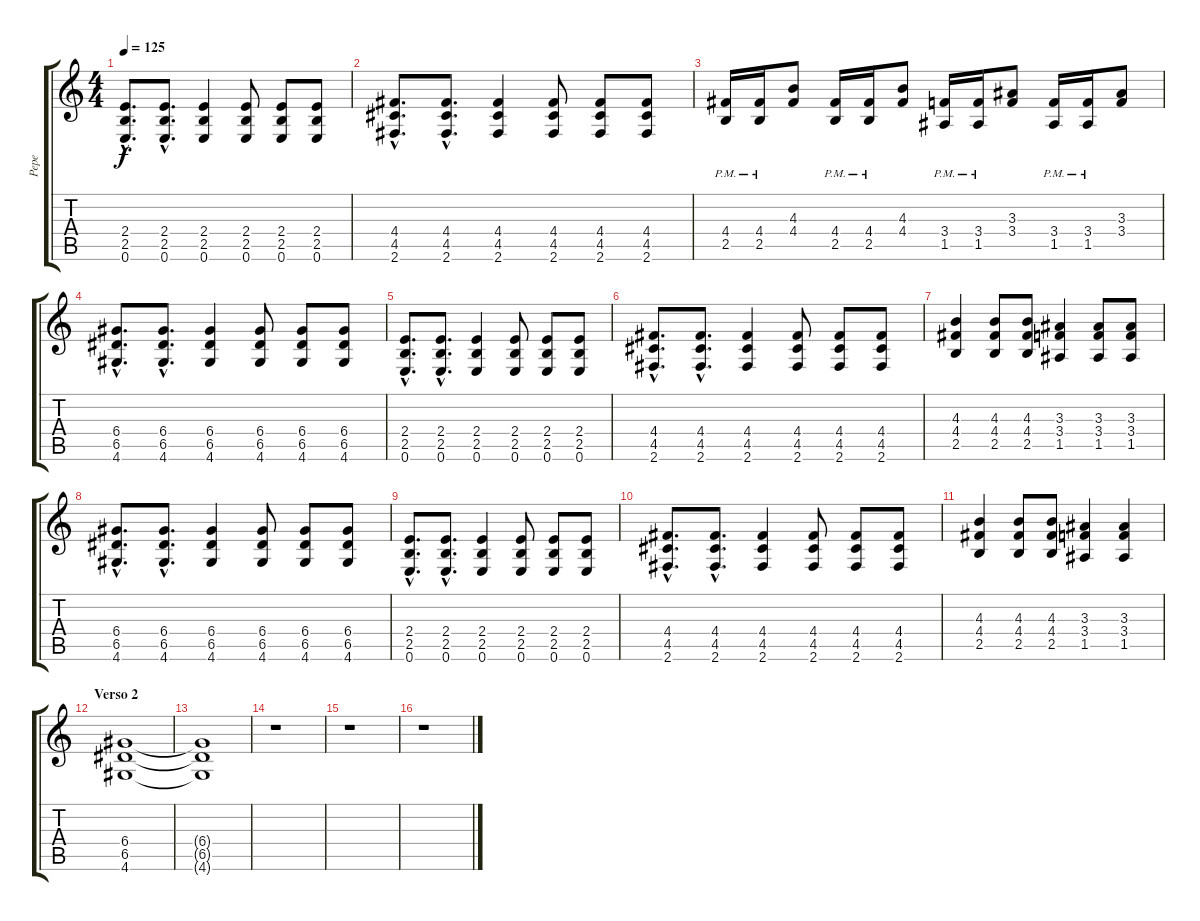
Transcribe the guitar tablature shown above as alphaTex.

\track ("Pepe" "Pepe") {instrument distortionguitar}
\staff {score tabs}
\tuning (E4 B3 G3 D3 A2 E2) {hide}
\ts (4 4)
\tempo 125
\clef g2
\ks c
(2.4{hac} 2.5{hac} 0.6{hac}).8{d dy f} (2.4{hac} 2.5{hac} 0.6{hac}).8{d} (2.4 2.5 0.6).4 (2.4 2.5 0.6).8 (2.4 2.5 0.6).8 (2.4 2.5 0.6).8 |
(4.4{hac} 4.5{hac} 2.6{hac}).8{d} (4.4{hac} 4.5{hac} 2.6{hac}).8{d} (4.4 4.5 2.6).4 (4.4 4.5 2.6).8 (4.4 4.5 2.6).8 (4.4 4.5 2.6).8 |
(4.4{pm} 2.5{pm}).16 (4.4{pm} 2.5{pm}).16 (4.3 4.4).8 (4.4{pm} 2.5{pm}).16 (4.4{pm} 2.5).16 (4.3 4.4).8 (3.4{pm} 1.5{pm}).16 (3.4{pm} 1.5{pm}).16 (3.3 3.4).8 (3.4{pm} 1.5{pm}).16 (3.4{pm} 1.5{pm}).16 (3.3 3.4).8 |
(6.4{hac} 6.5{hac} 4.6{hac}).8{d} (6.4{hac} 6.5{hac} 4.6{hac}).8{d} (6.4 6.5 4.6).4 (6.4 6.5 4.6).8 (6.4 6.5 4.6).8 (6.4 6.5 4.6).8 |
(2.4{hac} 2.5{hac} 0.6{hac}).8{d} (2.4{hac} 2.5{hac} 0.6{hac}).8{d} (2.4 2.5 0.6).4 (2.4 2.5 0.6).8 (2.4 2.5 0.6).8 (2.4 2.5 0.6).8 |
(4.4{hac} 4.5{hac} 2.6{hac}).8{d} (4.4{hac} 4.5{hac} 2.6{hac}).8{d} (4.4 4.5 2.6).4 (4.4 4.5 2.6).8 (4.4 4.5 2.6).8 (4.4 4.5 2.6).8 |
(4.3 4.4 2.5).4 (4.3 4.4 2.5).8 (4.3 4.4 2.5).8 (3.3 3.4 1.5).4 (3.3 3.4 1.5).8 (3.3 3.4 1.5).8 |
(6.4{hac} 6.5{hac} 4.6{hac}).8{d} (6.4{hac} 6.5{hac} 4.6{hac}).8{d} (6.4 6.5 4.6).4 (6.4 6.5 4.6).8 (6.4 6.5 4.6).8 (6.4 6.5 4.6).8 |
(2.4{hac} 2.5{hac} 0.6{hac}).8{d} (2.4{hac} 2.5{hac} 0.6{hac}).8{d} (2.4 2.5 0.6).4 (2.4 2.5 0.6).8 (2.4 2.5 0.6).8 (2.4 2.5 0.6).8 |
(4.4{hac} 4.5{hac} 2.6{hac}).8{d} (4.4{hac} 4.5{hac} 2.6{hac}).8{d} (4.4 4.5 2.6).4 (4.4 4.5 2.6).8 (4.4 4.5 2.6).8 (4.4 4.5 2.6).8 |
(4.3 4.4 2.5).4 (4.3 4.4 2.5).8 (4.3 4.4 2.5).8 (3.3 3.4 1.5).4 (3.3 3.4 1.5).4 |
\section ("" "Verso 2")
(6.4 6.5 4.6).1{volume 5} |
(6.4{t} 6.5{t} 4.6{t}).1 |
r.1 |
r.1 |
r.1
